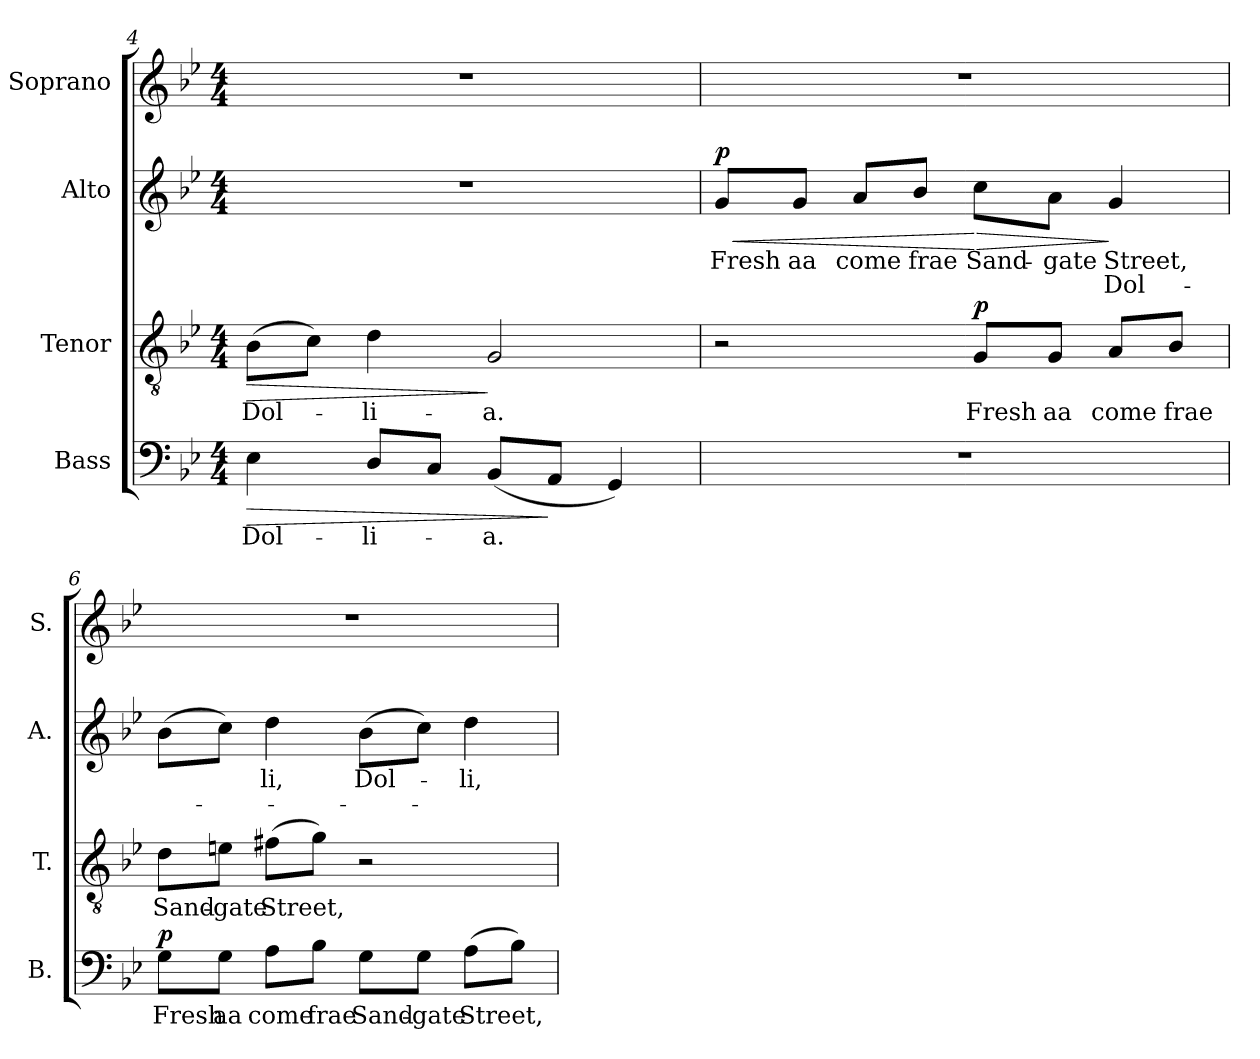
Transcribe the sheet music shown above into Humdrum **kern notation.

**kern	**text	**dynam	**kern	**text	**dynam	**kern	**text	**text	**dynam	**kern
*part4	*part4	*part4	*part3	*part3	*part3	*part2	*part2	*part2	*part2	*part1
*staff4	*staff4	*staff4	*staff3	*staff3	*staff3	*staff2	*staff2	*staff2	*staff2	*staff1
*I"Bass	*	*	*I"Tenor	*	*	*I"Alto	*	*	*	*I"Soprano
*I'B.	*	*	*I'T.	*	*	*I'A.	*	*	*	*I'S.
!!LO:LB:g=z
*clefF4	*	*	*clefGv2	*	*	*clefG2	*	*	*	*clefG2
*	*	*	*ITrd7c12	*	*	*	*	*	*	*
*k[b-e-]	*	*	*k[b-e-]	*	*	*k[b-e-]	*	*	*	*k[b-e-]
*B-:	*	*	*B-:	*	*	*B-:	*	*	*	*B-:
*M4/4	*	*	*M4/4	*	*	*M4/4	*	*	*	*M4/4
=4	=4	=4	=4	=4	=4	=4	=4	=4	=4	=4
!	!LO:LY:b:color=#000000	!LO:HP:b	!	!	!	!	!	!	!	!
!	!	!	!	!LO:LY:b:color=#000000	!LO:HP:b	!	!	!	!	!
4E-i\	Dol-	>	(8BB-i\L	Dol-	>	1r	.	.	.	1r
.	.	.	8Ci\J)	.	.	.	.	.	.	.
!	!LO:LY:b:color=#000000	!	!	!	!	!	!	!	!	!
!	!	!	!	!LO:LY:b:color=#000000	!	!	!	!	!	!
8Di/L	-li-	.	4Di\	-li-	.	.	.	.	.	.
8Ci/J	.	.	.	.	.	.	.	.	.	.
!	!LO:LY:b:color=#000000	!	!	!	!	!	!	!	!	!
!	!	!	!	!LO:LY:b:color=#000000	!	!	!	!	!	!
(8BB-i/L	-a.	.	2GGi/	-a.	]	.	.	.	.	.
8AAi/J	.	]	.	.	.	.	.	.	.	.
4GGi/)	.	.	.	.	.	.	.	.	.	.
=5	=5	=5	=5	=5	=5	=5	=5	=5	=5	=5
!	!	!	!	!	!	!	!LO:LY:b:color=#000000	!	!LO:HP:b	!
1r	.	.	2r	.	.	8gi/L	Fresh	.	< p	1r
!	!	!	!	!	!	!	!LO:LY:b:color=#000000	!	!	!
.	.	.	.	.	.	8gi/J	aa	.	.	.
!	!	!	!	!	!	!	!LO:LY:b:color=#000000	!	!	!
.	.	.	.	.	.	8ai/L	come	.	.	.
!	!	!	!	!	!	!	!LO:LY:b:color=#000000	!	!	!
.	.	.	.	.	.	8b-i/J	frae	.	.	.
!	!	!	!	!LO:LY:b:color=#000000	!	!	!	!	!	!
!	!	!	!	!	!	!	!LO:LY:b:color=#000000	!	!LO:HP:n=1:b	!
.	.	.	8GGi/L	Fresh	p	8cci\L	Sand-	.	[ >	.
!	!	!	!	!LO:LY:b:color=#000000	!	!	!	!	!	!
!	!	!	!	!	!	!	!LO:LY:b:color=#000000	!	!	!
.	.	.	8GGi/J	aa	.	8ai\J	-gate	.	.	.
!	!	!	!	!LO:LY:b:color=#000000	!	!	!	!	!	!
!	!	!	!	!	!	!	!LO:LY:b:color=#000000	!LO:LY:b:color=#000000	!	!
.	.	.	8AAi/L	come	.	4gi/	Street,	Dol-	]	.
!	!	!	!	!LO:LY:b:color=#000000	!	!	!	!	!	!
.	.	.	8BB-i/J	frae	.	.	.	.	.	.
=6	=6	=6	=6	=6	=6	=6	=6	=6	=6	=6
!	!LO:LY:b:color=#000000	!	!	!	!	!	!	!	!	!
!	!	!	!	!LO:LY:b:color=#000000	!	!	!	!	!	!
8Gi\L	Fresh	p	8Di\L	Sand-	.	(8b-i\L	.	.	.	1r
!	!LO:LY:b:color=#000000	!	!	!	!	!	!	!	!	!
!	!	!	!	!LO:LY:b:color=#000000	!	!	!	!	!	!
8Gi\J	aa	.	8Eni\J	-gate	.	8cci\J)	.	.	.	.
!	!LO:LY:b:color=#000000	!	!	!	!	!	!	!	!	!
!	!	!	!	!LO:LY:b:color=#000000	!	!	!	!	!	!
!	!	!	!	!	!	!	!LO:LY:b:color=#000000	!	!	!
8Ai\L	come	.	(8F#Xi\L	Street,	.	4ddi\	-li,	.	.	.
!	!LO:LY:b:color=#000000	!	!	!	!	!	!	!	!	!
8B-i\J	frae	.	8Gi\J)	.	.	.	.	.	.	.
!	!LO:LY:b:color=#000000	!	!	!	!	!	!	!	!	!
!	!	!	!	!	!	!	!LO:LY:b:color=#000000	!	!	!
8Gi\L	Sand-	.	2r	.	.	(8b-i\L	Dol-	.	.	.
!	!LO:LY:b:color=#000000	!	!	!	!	!	!	!	!	!
8Gi\J	-gate	.	.	.	.	8cci\J)	.	.	.	.
!	!LO:LY:b:color=#000000	!	!	!	!	!	!	!	!	!
!	!	!	!	!	!	!	!LO:LY:b:color=#000000	!	!	!
(8Ai\L	Street,	.	.	.	.	4ddi\	-li,	.	.	.
8B-i\J)	.	.	.	.	.	.	.	.	.	.
=	=	=	=	=	=	=	=	=	=	=
*-	*-	*-	*-	*-	*-	*-	*-	*-	*-	*-
